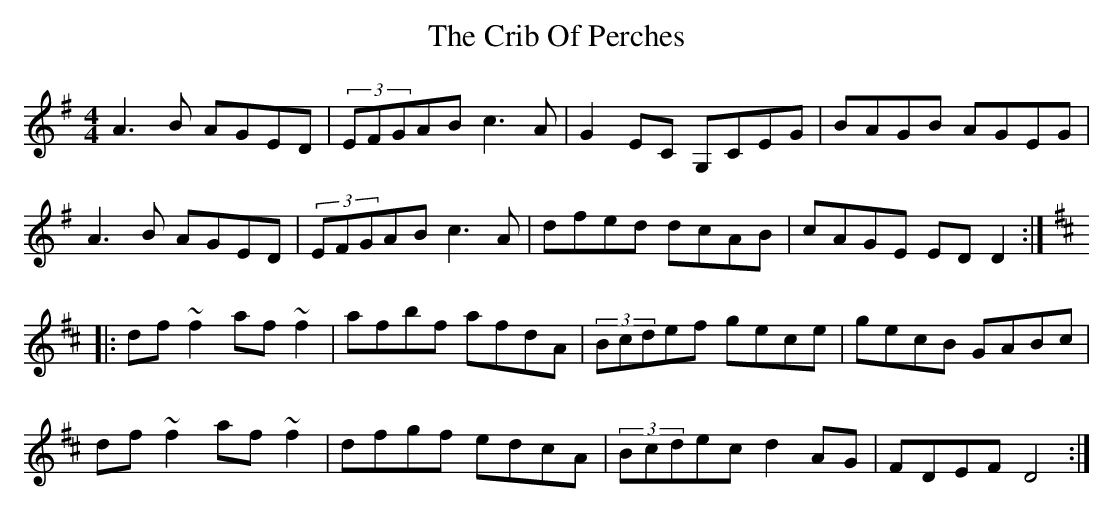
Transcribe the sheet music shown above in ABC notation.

X:1
T:The Crib Of Perches
M:4/4
K:G
A3B AGED | (3EFGAB c3A | G2EC G,CEG | BAGB AGEG |
A3B AGED | (3EFGAB c3A | dfed dcAB | cAGE EDD2 ::
K:D
df~f2 af~f2 | afbf afdA | (3Bcdef gece | gecB GABc |
df~f2 af~f2 | dfgf edcA | (3Bcdec d2AG | FDEF D4 :|
